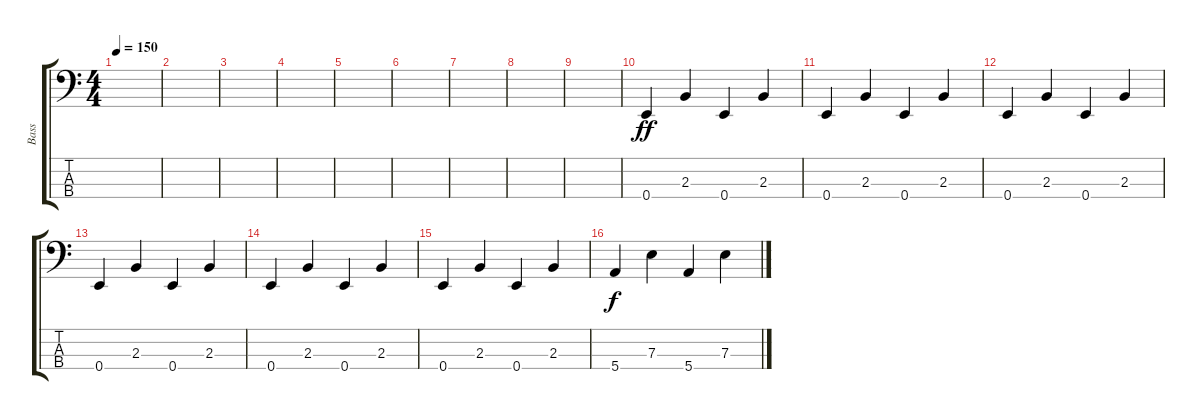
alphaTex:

\track ("Bass" "Bass") {instrument acousticbass}
\staff {score tabs}
\tuning (G2 D2 A1 E1) {hide}
\ts (4 4)
\tempo 150
\clef f4
\ks c
|
|
|
|
|
|
|
|
|
0.4.4{dy ff} 2.3.4 0.4.4 2.3.4 |
0.4.4 2.3.4 0.4.4 2.3.4 |
0.4.4 2.3.4 0.4.4 2.3.4 |
0.4.4 2.3.4 0.4.4 2.3.4 |
0.4.4 2.3.4 0.4.4 2.3.4 |
0.4.4 2.3.4 0.4.4 2.3.4 |
5.4.4{dy f} 7.3.4 5.4.4 7.3.4
